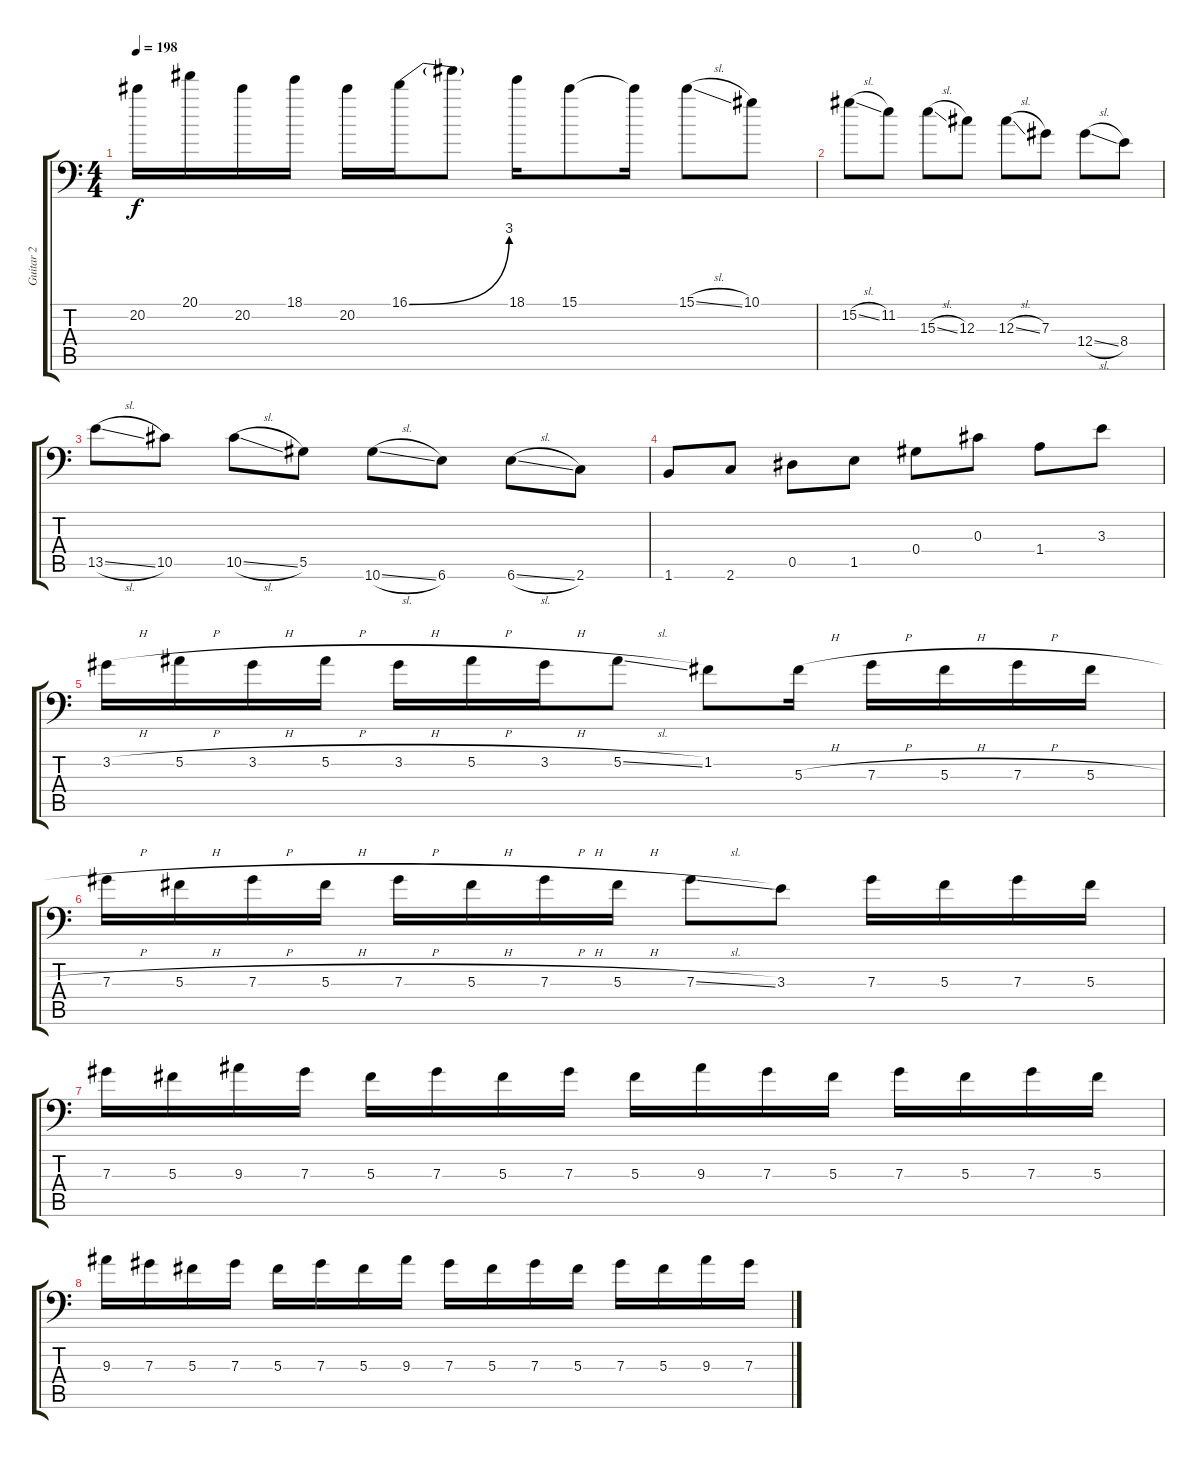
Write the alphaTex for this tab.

\track ("Guitar 2" "Guitar 2") {instrument distortionguitar}
\staff {score tabs}
\tuning (Bb3 F3 Db3 Ab2 Eb2 Bb1) {hide}
\ts (4 4)
\tempo 198
\clef f4
\ks c
20.2.16{dy f} 20.1.16 20.2.16 18.1.16 20.2.16 16.1{be (bend 0 0 60 12)}.16 16.1{t}.8 18.1.16 15.1.8 15.1{t}.16 15.1{sl}.8 10.1.8 |
15.2{sl}.8 11.2.8 15.3{sl}.8 12.3.8 12.3{sl}.8 7.3.8 12.4{sl}.8 8.4.8 |
13.5{sl}.8 10.5.8 10.5{sl}.8 5.5.8 10.6{sl}.8 6.6.8 6.6{sl}.8 2.6.8 |
1.6.8 2.6.8 0.5.8 1.5.8 0.4.8 0.3.8 1.4.8 3.3.8 |
3.2{h}.16 5.2{h}.16 3.2{h}.16 5.2{h}.16 3.2{h}.16 5.2{h}.16 3.2{h}.16 5.2{sl}.8 1.2.8 5.3{h}.16 7.3{h}.16 5.3{h}.16 7.3{h}.16 5.3{h}.16 |
7.3{h}.16 5.3{h}.16 7.3{h}.16 5.3{h}.16 7.3{h}.16 5.3{h}.16 7.3{h}.16 5.3{h}.16 7.3{sl}.8 3.3.8 7.3.16 5.3.16 7.3.16 5.3.16 |
7.3.16 5.3.16 9.3.16 7.3.16 5.3.16 7.3.16 5.3.16 7.3.16 5.3.16 9.3.16 7.3.16 5.3.16 7.3.16 5.3.16 7.3.16 5.3.16 |
9.3.16 7.3.16 5.3.16 7.3.16 5.3.16 7.3.16 5.3.16 9.3.16 7.3.16 5.3.16 7.3.16 5.3.16 7.3.16 5.3.16 9.3.16 7.3.16
